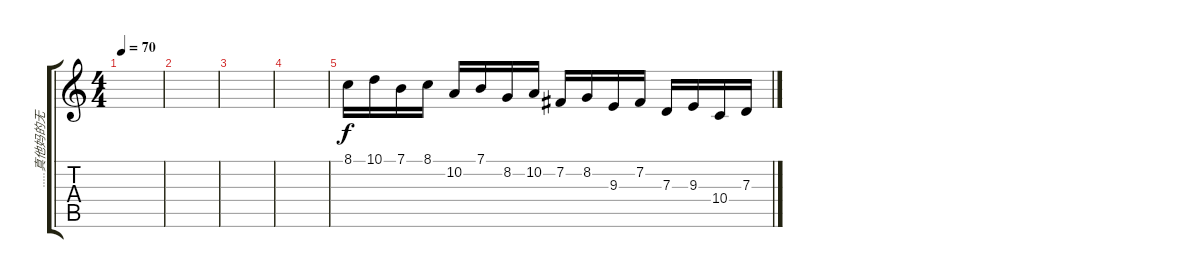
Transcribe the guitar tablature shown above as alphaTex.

\track (".....真他妈的无聊..就一小节.." ".....真他妈的无") {instrument tremolostrings}
\staff {score tabs}
\tuning (E4 B3 G3 D3 A2 E2) {hide}
\ts (4 4)
\tempo 70
\clef g2
\ks c
|
|
|
|
8.1.16 10.1.16 7.1.16 8.1.16 10.2.16 7.1.16 8.2.16 10.2.16 7.2.16 8.2.16 9.3.16 7.2.16 7.3.16 9.3.16 10.4.16 7.3.16
